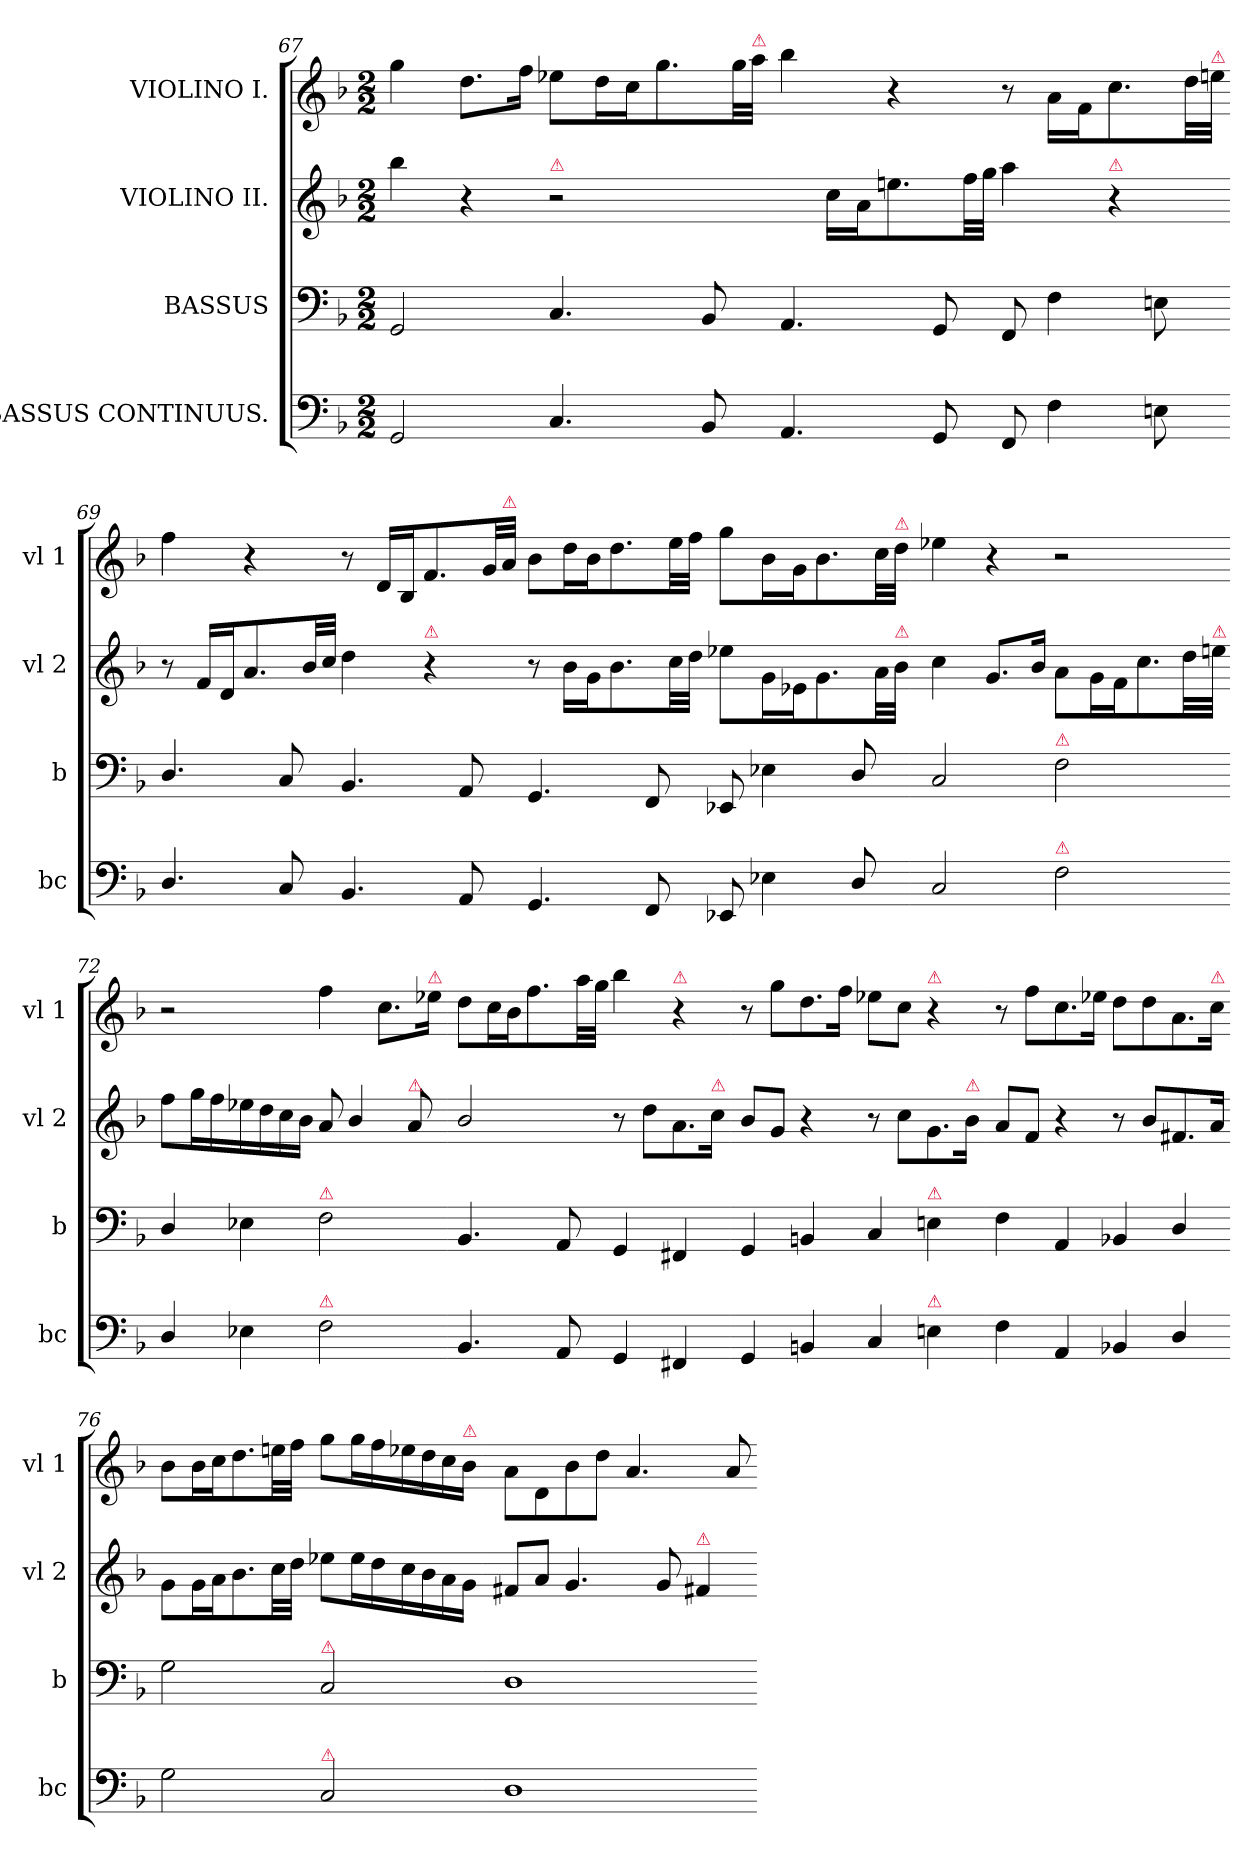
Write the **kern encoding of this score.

**kern	**kern	**kern	**kern
*part4	*part3	*part2	*part1
*staff4	*staff3	*staff2	*staff1
*I"BASSUS CONTINUUS.	*I"BASSUS	*I"VIOLINO II.	*I"VIOLINO I.
*I'bc	*I'b	*I'vl 2	*I'vl 1
*clefF4	*clefF4	*clefG2	*clefG2
*k[b-]	*k[b-]	*k[b-]	*k[b-]
*M2/2	*M2/2	*M2/2	*M2/2
=67	=67	=67	=67
2GG/	2GG/	4bb-\	4gg\
.	.	4r	8.dd\L
.	.	.	16ff\Jk
!	!	!LO:TX:a:color=crimson:t=⚠	!
4.C/	4.C/	2r	8ee-X\L
.	.	.	16dd\L
.	.	.	16cc\J
.	.	.	8.gg\
8BB-/	8BB-/	.	.
.	.	.	32gg\LL
!	!	!	!LO:TX:a:color=crimson:t=⚠
.	.	.	32aa\JJJ
=68-	=68-	=68-	=68-
4.AA/	4.AA/	8ryy	4bb-\
.	.	16cc\LL	.
.	.	16a\J	.
.	.	8.een\	4r
8GG/	8GG/	.	.
.	.	32ff\LL	.
.	.	32gg\JJJ	.
8FF/	8FF/	4aa\	8r
4F\	4F\	.	16a\LL
.	.	.	16f\J
!	!	!LO:TX:a:color=crimson:t=⚠	!
.	.	4r	8.cc\
8En\	8En\	.	.
.	.	.	32dd\LL
!	!	!	!LO:TX:a:color=crimson:t=⚠
.	.	.	32een\JJJ
=69-	=69-	=69-	=69-
4.D/	4.D/	8r	4ff\
.	.	16f/LL	.
.	.	16d/J	.
.	.	8.a/	4r
8C/	8C/	.	.
.	.	32b-/LL	.
.	.	32cc/JJJ	.
4.BB-/	4.BB-/	4dd\	8r
.	.	.	16d/LL
.	.	.	16B-/J
!	!	!LO:TX:a:color=crimson:t=⚠	!
.	.	4r	8.f/
8AA/	8AA/	.	.
.	.	.	32g/LL
!	!	!	!LO:TX:a:color=crimson:t=⚠
.	.	.	32a/JJJ
=70-	=70-	=70-	=70-
4.GG/	4.GG/	8r	8b-\L
.	.	16b-\LL	16dd\L
.	.	16g\J	16b-\J
.	.	8.b-\	8.dd\
8FF/	8FF/	.	.
.	.	32cc\LL	32ee\LL
.	.	32dd\JJJ	32ff\JJJ
8EE-X/	8EE-X/	8ee-X\L	8gg\L
4E-X\	4E-X\	16g\L	16b-\L
.	.	16e-X\J	16g\J
.	.	8.g\	8.b-\
8D/	8D/	.	.
.	.	32a\LL	32cc\LL
!	!	!	!LO:TX:a:color=crimson:t=⚠
!	!	!LO:TX:a:color=crimson:t=⚠	!
.	.	32b-\JJJ	32dd\JJJ
=71-	=71-	=71-	=71-
2C/	2C/	4cc\	4ee-X\
.	.	8.g/L	4r
.	.	16b-/Jk	.
!	!LO:TX:a:color=crimson:t=⚠	!	!
!LO:TX:a:color=crimson:t=⚠	!	!	!
2F\	2F\	8a\L	2r
.	.	16g\L	.
.	.	16f\J	.
.	.	8.cc\	.
.	.	32dd\LL	.
!	!	!LO:TX:a:color=crimson:t=⚠	!
.	.	32een\JJJ	.
=72-	=72-	=72-	=72-
4D/	4D/	8ff\L	2r
.	.	16gg\L	.
.	.	16ff\	.
4E-X\	4E-X\	16ee-X\	.
.	.	16dd\	.
.	.	16cc\	.
.	.	16b-\JJ	.
!	!LO:TX:a:color=crimson:t=⚠	!	!
!LO:TX:a:color=crimson:t=⚠	!	!	!
2F\	2F\	8a/	4ff\
.	.	4b-/	.
.	.	.	8.cc\L
!	!	!LO:TX:a:color=crimson:t=⚠	!
.	.	8a/	.
!	!	!	!LO:TX:a:color=crimson:t=⚠
.	.	.	16ee-X\Jk
=73-	=73-	=73-	=73-
4.BB-/	4.BB-/	2b-/	8dd\L
.	.	.	16cc\L
.	.	.	16b-\J
.	.	.	8.ff\
8AA/	8AA/	.	.
.	.	.	32aa\LL
.	.	.	32gg\JJJ
4GG/	4GG/	8r	4bb-\
.	.	8dd\L	.
!	!	!	!LO:TX:a:color=crimson:t=⚠
4FF#X/	4FF#X/	8.a\	4r
!	!	!LO:TX:a:color=crimson:t=⚠	!
.	.	16cc\Jk	.
=74-	=74-	=74-	=74-
4GG/	4GG/	8b-/L	8r
.	.	8g/J	8gg\L
4BBn/	4BBn/	4r	8.dd\
.	.	.	16ff\Jk
4C/	4C/	8r	8ee-X\L
.	.	8cc\L	8cc\J
!	!	!	!LO:TX:a:color=crimson:t=⚠
!	!LO:TX:a:color=crimson:t=⚠	!	!
!LO:TX:a:color=crimson:t=⚠	!	!	!
4En\	4En\	8.g\	4r
!	!	!LO:TX:a:color=crimson:t=⚠	!
.	.	16b-\Jk	.
=75-	=75-	=75-	=75-
4F\	4F\	8a/L	8r
.	.	8f/J	8ff\L
4AA/	4AA/	4r	8.cc\
.	.	.	16ee-X\Jk
4BB-X/	4BB-X/	8r	8dd\L
.	.	8b-/L	8dd\
4D/	4D/	8.f#X/	8.a\
!	!	!	!LO:TX:a:color=crimson:t=⚠
.	.	16a/Jk	16cc\Jk
=76-	=76-	=76-	=76-
2G\	2G\	8g\L	8b-\L
.	.	16g\L	16b-\L
.	.	16a\J	16cc\J
.	.	8.b-\	8.dd\
.	.	32cc\LL	32een\LL
.	.	32dd\JJJ	32ff\JJJ
!	!LO:TX:a:color=crimson:t=⚠	!	!
!LO:TX:a:color=crimson:t=⚠	!	!	!
2C/	2C/	8ee-X\L	8gg\L
.	.	16ee-\L	16gg\L
.	.	16dd\	16ff\
.	.	16cc\	16ee-X\
.	.	16b-\	16dd\
.	.	16a\	16cc\
!	!	!	!LO:TX:a:color=crimson:t=⚠
.	.	16g\JJ	16b-\JJ
=77-	=77-	=77-	=77-
1D	1D	8f#X/L	8a\L
.	.	8a/J	8d\
.	.	4.g/	8b-\
.	.	.	8dd\J
.	.	.	4.a/
.	.	8g/	.
!	!	!LO:TX:a:color=crimson:t=⚠	!
.	.	4f#X/	.
.	.	.	8a/
=-	=-	=-	=-
*-	*-	*-	*-
